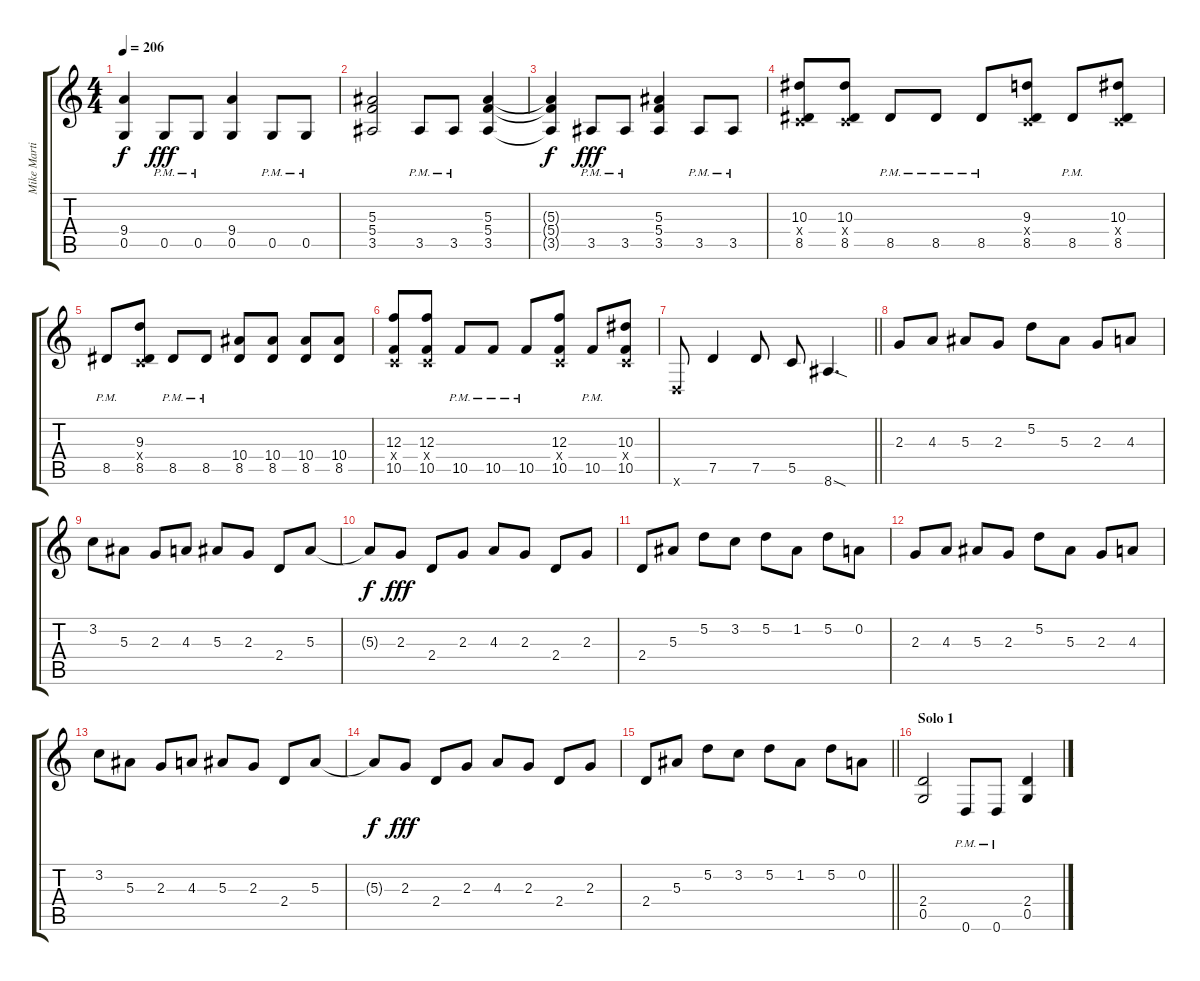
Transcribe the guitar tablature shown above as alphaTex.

\track ("Mike Martin" "Mike Marti") {instrument overdrivenguitar}
\staff {score tabs}
\tuning (D4 A3 F3 C3 G2 D2) {hide}
\ts (4 4)
\tempo 206
\clef g2
\ks c
(9.4{t} 0.5{t}).4{dy f} 0.5{pm}.8{dy fff} 0.5{pm}.8 (9.4 0.5).4 0.5{pm}.8 0.5{pm}.8 |
(5.3 5.4 3.5).2 3.5{pm}.8 3.5{pm}.8 (5.3 5.4 3.5).4 |
(5.3{t} 5.4{t} 3.5{t}).4{dy f} 3.5{pm}.8{dy fff} 3.5{pm}.8 (5.3 5.4 3.5).4 3.5{pm}.8 3.5{pm}.8 |
(10.3 0.4{x} 8.5).8 (10.3 0.4{x} 8.5).8 8.5{pm}.8 8.5{pm}.8 8.5{pm}.8 (9.3 0.4{x} 8.5).8 8.5{pm}.8 (10.3 0.4{x} 8.5).8 |
8.5{pm}.8 (9.3 0.4{x} 8.5).8 8.5{pm}.8 8.5{pm}.8 (10.4 8.5).8 (10.4 8.5).8 (10.4 8.5).8 (10.4 8.5).8 |
(12.3 0.4{x} 10.5).8 (12.3 0.4{x} 10.5).8 10.5{pm}.8 10.5{pm}.8 10.5{pm}.8 (12.3 0.4{x} 10.5).8 10.5{pm}.8 (10.3 0.4{x} 10.5).8 |
\barLineRight lightlight
0.6{x}.8 7.5.4 7.5.8 5.5.8 8.6{sod}.4{d} |
2.3.8 4.3.8 5.3.8 2.3.8 5.2.8 5.3.8 2.3.8 4.3.8 |
3.2.8 5.3.8 2.3.8 4.3.8 5.3.8 2.3.8 2.4.8 5.3.8 |
5.3{t}.8{dy f} 2.3.8{dy fff} 2.4.8 2.3.8 4.3.8 2.3.8 2.4.8 2.3.8 |
2.4.8 5.3.8 5.2.8 3.2.8 5.2.8 1.2.8 5.2.8 0.2.8 |
2.3.8 4.3.8 5.3.8 2.3.8 5.2.8 5.3.8 2.3.8 4.3.8 |
3.2.8 5.3.8 2.3.8 4.3.8 5.3.8 2.3.8 2.4.8 5.3.8 |
5.3{t}.8{dy f} 2.3.8{dy fff} 2.4.8 2.3.8 4.3.8 2.3.8 2.4.8 2.3.8 |
\barLineRight lightlight
2.4.8 5.3.8 5.2.8 3.2.8 5.2.8 1.2.8 5.2.8 0.2.8 |
\section ("" "Solo 1")
(2.4 0.5).2{volume 12 balance 8} 0.6{pm}.8 0.6{pm}.8 (2.4 0.5).4
